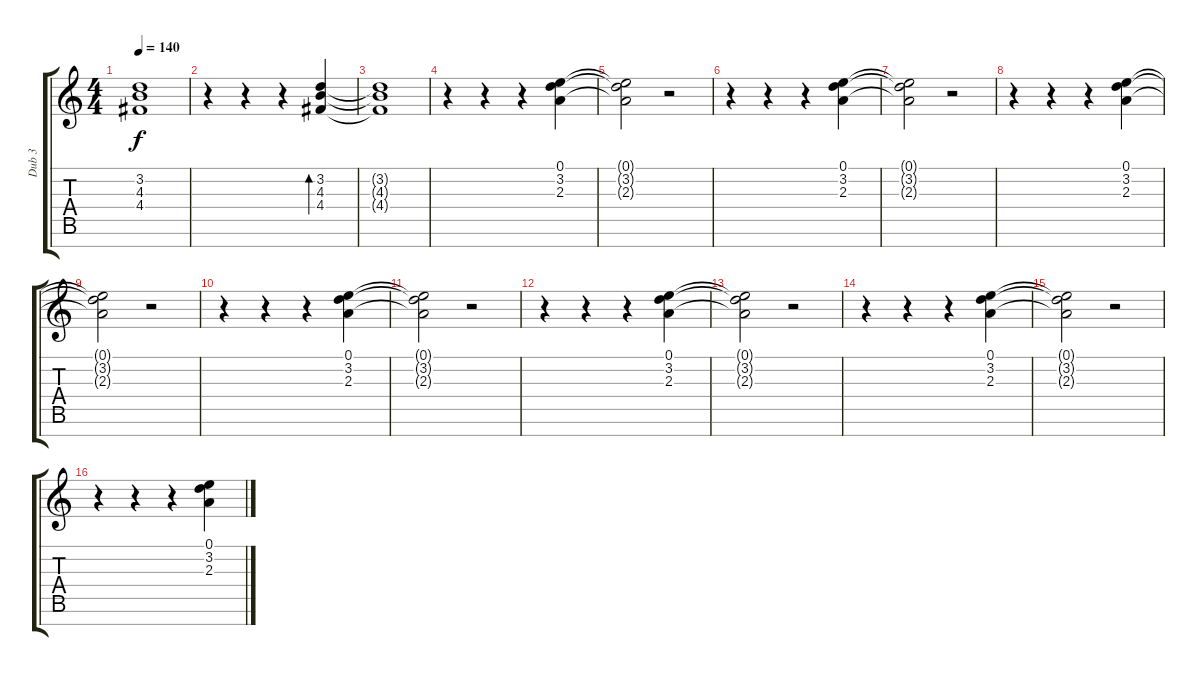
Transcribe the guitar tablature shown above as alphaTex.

\track ("Dub 3" "Dub 3") {instrument distortionguitar}
\staff {score tabs}
\tuning (E4 B3 G3 D3 A2 E2 B1) {hide}
\ts (4 4)
\tempo 140
\clef g2
\ks c
(3.2{t} 4.3{t} 4.4{t}).1{dy f} |
r.4 r.4 r.4 (3.2 4.3 4.4).4{bd 240} |
(3.2{t} 4.3{t} 4.4{t}).1 |
r.4 r.4 r.4 (0.1 3.2 2.3).4 |
(0.1{t} 3.2{t} 2.3{t}).2 r.2 |
r.4 r.4 r.4 (0.1 3.2 2.3).4 |
(0.1{t} 3.2{t} 2.3{t}).2 r.2 |
r.4 r.4 r.4 (0.1 3.2 2.3).4 |
(0.1{t} 3.2{t} 2.3{t}).2 r.2 |
r.4 r.4 r.4 (0.1 3.2 2.3).4 |
(0.1{t} 3.2{t} 2.3{t}).2 r.2 |
r.4 r.4 r.4 (0.1 3.2 2.3).4 |
(0.1{t} 3.2{t} 2.3{t}).2 r.2 |
r.4 r.4 r.4 (0.1 3.2 2.3).4 |
(0.1{t} 3.2{t} 2.3{t}).2 r.2 |
r.4 r.4 r.4 (0.1 3.2 2.3).4
